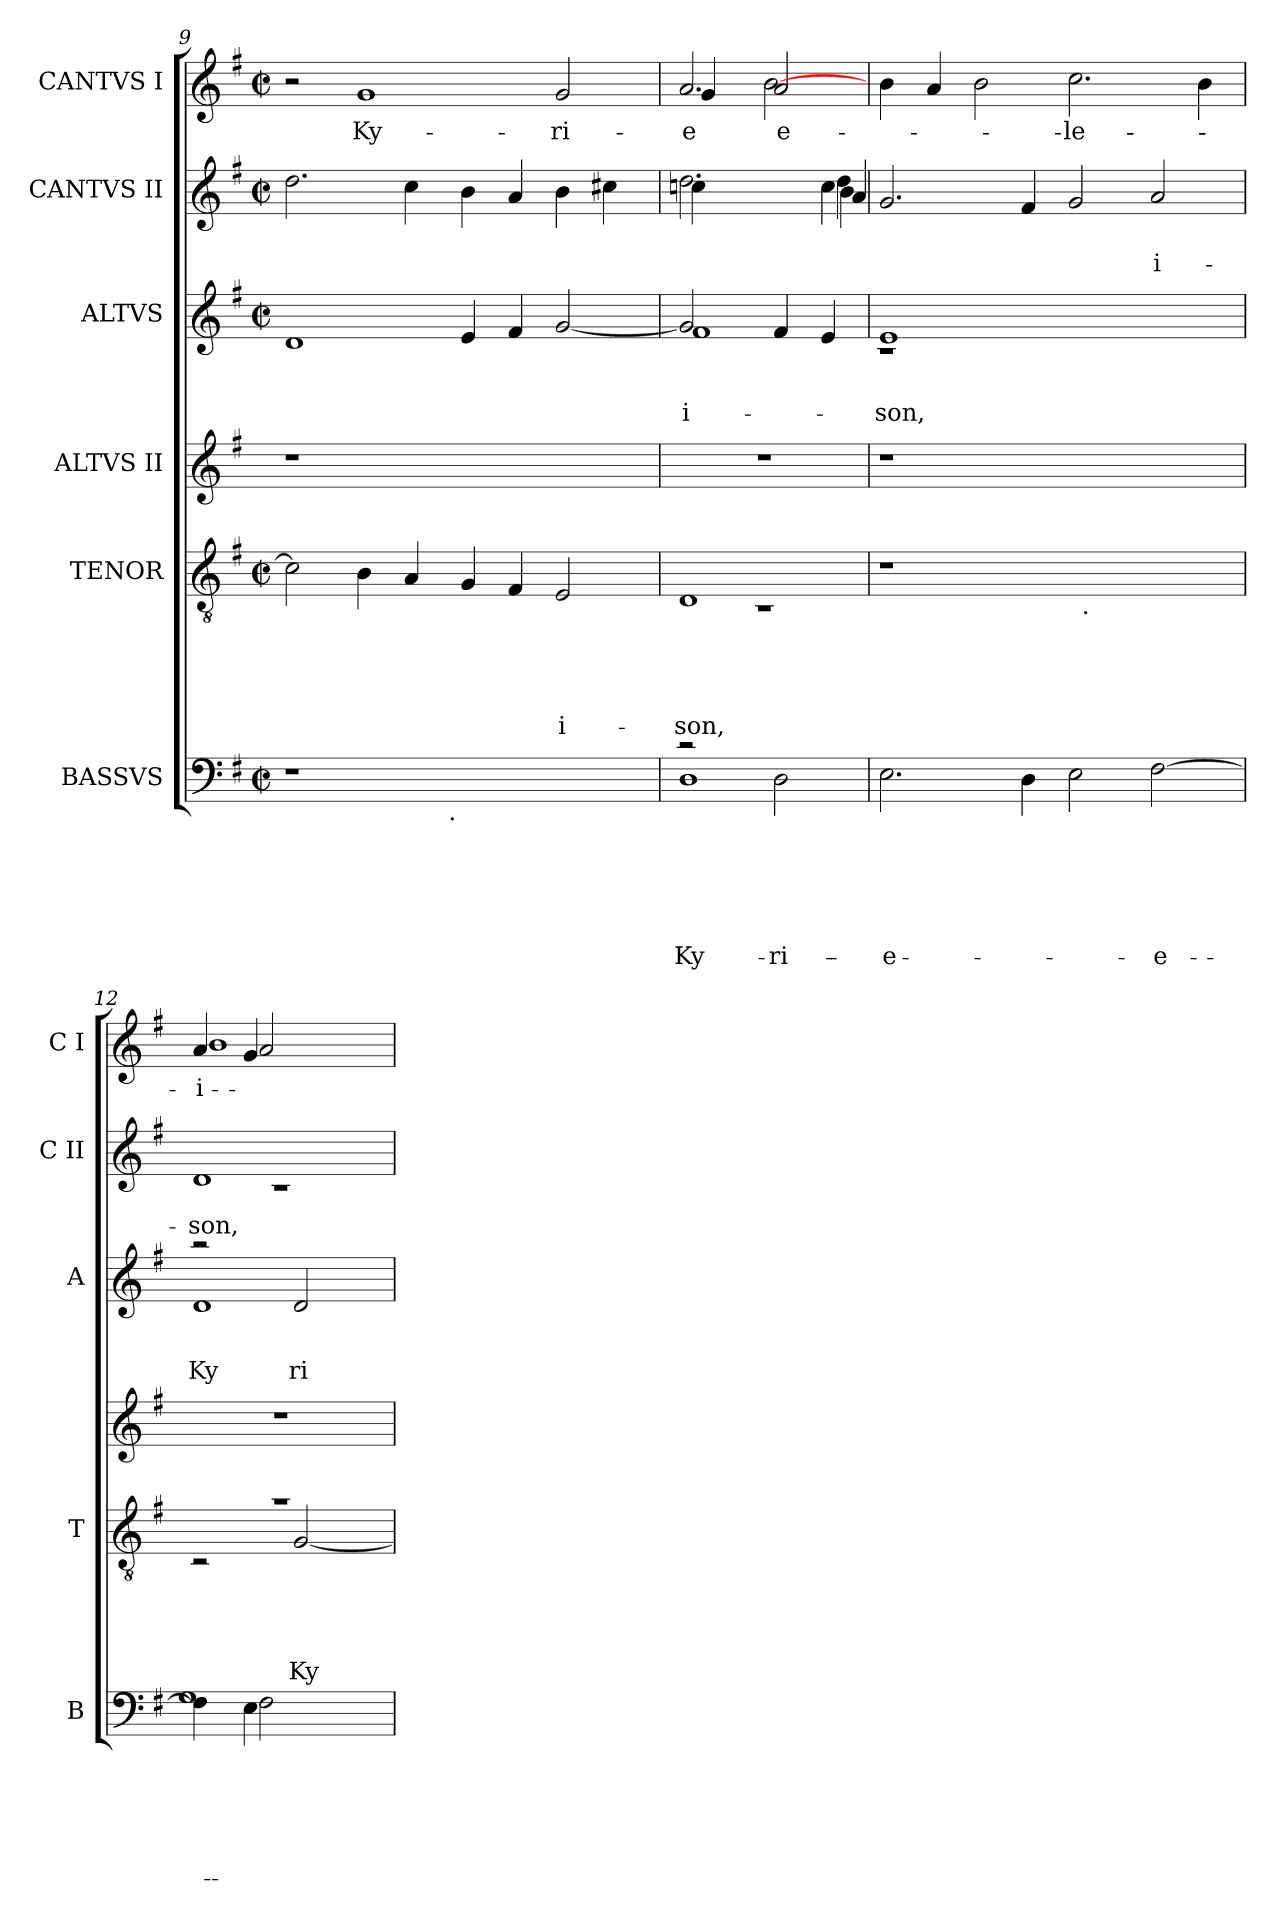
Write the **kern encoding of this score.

**kern	**text	**text	**text	**text	**text	**text	**kern	**text	**text	**text	**text	**text	**kern	**kern	**text	**text	**text	**kern	**text	**text	**kern	**text
*part6	*part6	*part6	*part6	*part6	*part6	*part6	*part5	*part5	*part5	*part5	*part5	*part5	*part4	*part3	*part3	*part3	*part3	*part2	*part2	*part2	*part1	*part1
*staff6	*staff6	*staff6	*staff6	*staff6	*staff6	*staff6	*staff5	*staff5	*staff5	*staff5	*staff5	*staff5	*staff4	*staff3	*staff3	*staff3	*staff3	*staff2	*staff2	*staff2	*staff1	*staff1
*I"BASSVS	*	*	*	*	*	*	*I"TENOR	*	*	*	*	*	*I"ALTVS II	*I"ALTVS	*	*	*	*I"CANTVS II	*	*	*I"CANTVS I	*
*I'B	*	*	*	*	*	*	*I'T	*	*	*	*	*	*	*I'A	*	*	*	*I'C II	*	*	*I'C I	*
*clefF4	*	*	*	*	*	*	*clefGv2	*	*	*	*	*	*clefG2	*clefG2	*	*	*	*clefG2	*	*	*clefG2	*
*k[f#]	*	*	*	*	*	*	*k[f#]	*	*	*	*	*	*k[f#]	*k[f#]	*	*	*	*k[f#]	*	*	*k[f#]	*
*G:	*	*	*	*	*	*	*G:	*	*	*	*	*	*G:	*G:	*	*	*	*G:	*	*	*G:	*
*M2/2	*	*	*	*	*	*	*M2/2	*	*	*	*	*	*	*M2/2	*	*	*	*M2/2	*	*	*M2/2	*
*met(c|)	*	*	*	*	*	*	*met(c|)	*	*	*	*	*	*	*met(c|)	*	*	*	*met(c|)	*	*	*met(c|)	*
=9	=9	=9	=9	=9	=9	=9	=9	=9	=9	=9	=9	=9	=9	=9	=9	=9	=9	=9	=9	=9	=9	=9
*^	*	*	*	*	*	*	*	*	*	*	*	*	*	*	*	*	*	*	*	*	*	*
1r	2ryy	.	.	.	.	.	.	2c\]	.	.	.	.	.	1r	1d	.	.	.	2.dd\	.	.	2r	.
!	!	!	!	!	!	!	!	!	!	!	!	!	!	!	!	!	!	!	!	!	!	!	!LO:LY:b
.	4...ryy	.	.	.	.	.	.	4B\	.	.	.	.	.	.	.	.	.	.	.	.	.	1g	Ky-
.	.	.	.	.	.	.	.	4A/	.	.	.	.	.	.	.	.	.	.	4cc\	.	.	.	.
!	!LO:TX:b:t=.	!	!	!	!	!	!	!	!	!	!	!	!	!	!	!	!	!	!	!	!	!	!
.	1ryy	.	.	.	.	.	.	.	.	.	.	.	.	.	.	.	.	.	.	.	.	.	.
1ryy	.	.	.	.	.	.	.	4G/	.	.	.	.	.	1ryy	4e/	.	.	.	4b\	.	.	.	.
.	.	.	.	.	.	.	.	4F#/	.	.	.	.	.	.	4f#/	.	.	.	4a/	.	.	.	.
!	!	!	!	!	!	!	!	!	!	!	!	!	!LO:LY:b	!	!	!	!	!	!	!	!	!	!LO:LY:b
.	.	.	.	.	.	.	.	2E/	.	.	.	.	-i-	.	[<2g/	.	.	.	4b\	.	.	2g/	-ri-
.	.	.	.	.	.	.	.	.	.	.	.	.	.	.	.	.	.	.	4cc#X\	.	.	.	.
.	32ryy	.	.	.	.	.	.	.	.	.	.	.	.	.	.	.	.	.	.	.	.	.	.
=10	=10	=10	=10	=10	=10	=10	=10	=10	=10	=10	=10	=10	=10	=10	=10	=10	=10	=10	=10	=10	=10	=10	=10
!	!	!	!	!	!	!	!LO:LY:b	!	!	!	!	!	!LO:LY:b	!	!	!	!	!LO:LY:b:rj	!	!	!	!	!LO:LY:b
*	*	*	*	*	*	*	*	*^	*	*	*	*	*	*	*^	*	*	*	*^	*	*	*^	*
*	*	*	*	*	*	*	*	*	*	*	*	*	*	*	*	*	*	*	*	*	*	*^	*	*	*	*^	*
*	*	*	*	*	*	*	*	*	*	*	*	*	*	*	*	*	*	*	*	*	*	*	*^	*	*	*	*	*	*
2rc	1D	.	.	.	.	.	-Ky-	1D	1rC	.	.	.	.	-son,	1r	2g/]	1f#	.	.	-i-	2.dd\	4ccni\	2.ryy	2.ryy	.	.	2.a/	4g/	2ryy	-e
.	.	.	.	.	.	.	.	.	.	.	.	.	.	.	.	.	.	.	.	.	.	2ryy	.	.	.	.	.	4ryy	.	.
!	!	!	!	!	!	!	!LO:LY:b	!	!	!	!	!	!	!	!	!	!	!	!	!	!	!	!	!	!	!	!	!	!	!LO:LY:b
2D\	.	.	.	.	.	.	ri-	.	.	.	.	.	.	.	.	4f#/	.	.	.	.	.	.	.	.	.	.	.	2a/	[<2b\	e-
.	.	.	.	.	.	.	.	.	.	.	.	.	.	.	.	4e/	.	.	.	.	4cc\	4dd\	4b\	4a/	.	.	4ryy	.	.	.
*v	*v	*	*	*	*	*	*	*	*	*	*	*	*	*	*	*	*	*	*	*	*	*	*	*	*	*	*v	*v	*v	*
*	*	*	*	*	*	*	*v	*v	*	*	*	*	*	*	*	*	*	*	*	*	*	*	*	*	*	*	*
!!LO:LB:g=z
=11	=11	=11	=11	=11	=11	=11	=11	=11	=11	=11	=11	=11	=11	=11	=11	=11	=11	=11	=11	=11	=11	=11	=11	=11	=11	=11
!	!	!	!	!	!	!LO:LY:b	!	!	!	!	!	!	!	!	!LO:N:vis=1	!	!	!LO:LY:b	!	!	!	!	!	!	!	!
*	*	*	*	*	*	*	*	*	*	*	*	*	*	*	*	*	*	*	*v	*v	*v	*v	*	*	*	*
2.E\	.	.	.	.	.	-e	1r	.	.	.	.	.	1r	1e	0rc	.	.	-son,	2.g/	.	.	4b\	.
.	.	.	.	.	.	.	.	.	.	.	.	.	.	.	.	.	.	.	.	.	.	4a/	.
.	.	.	.	.	.	.	.	.	.	.	.	.	.	.	.	.	.	.	.	.	.	2b\	.
4D\	.	.	.	.	.	.	.	.	.	.	.	.	.	.	.	.	.	.	4f#/	.	.	.	.
!	!	!	!	!	!	!	!	!	!	!	!	!	!	!	!	!	!	!	!	!	!	!	!LO:LY:b
2E\	.	.	.	.	.	.	32ryy	.	.	.	.	.	1ryy	1ryy	.	.	.	.	2g/	.	.	2.cc\	-le-
!	!	!	!	!	!	!	!LO:TX:b:t=.	!	!	!	!	!	!	!	!	!	!	!	!	!	!	!	!
.	.	.	.	.	.	.	32%31ryy	.	.	.	.	.	.	.	.	.	.	.	.	.	.	.	.
!	!	!	!	!	!	!LO:LY:b	!	!	!	!	!	!	!	!	!	!	!	!	!	!	!LO:LY:b	!	!
[>2F#\	.	.	.	.	.	e-	.	.	.	.	.	.	.	.	.	.	.	.	2a/	.	-i-	.	.
.	.	.	.	.	.	.	.	.	.	.	.	.	.	.	.	.	.	.	.	.	.	4b\	.
=12	=12	=12	=12	=12	=12	=12	=12	=12	=12	=12	=12	=12	=12	=12	=12	=12	=12	=12	=12	=12	=12	=12	=12
*^	*	*	*	*	*	*	*^	*	*	*	*	*	*	*	*	*	*	*	*	*	*	*	*
*	*^	*	*	*	*	*	*	*	*	*	*	*	*	*	*	*	*	*	*	*	*	*	*	*	*
!	!	!	!	!	!	!	!	!	!	!	!	!	!	!	!	!	!	!	!	!	!LO:LY:b	!	!	!LO:LY:b	!	!LO:LY:b:rj
*	*	*	*	*	*	*	*	*	*	*	*	*	*	*	*	*	*	*	*	*	*	*^	*	*	*^	*
*	*	*	*	*	*	*	*	*	*	*	*	*	*	*	*	*	*	*	*	*	*	*	*	*	*	*	*^	*
4F#\]	4ryy	1G	.	.	.	.	.	.	1ra	2rC	.	.	.	.	.	1r	2raa	1d	.	.	-Ky-	1d	1rc	.	-son,	4a/	4ryy	1b	-i-
4E\	2F#\	.	.	.	.	.	.	.	.	.	.	.	.	.	.	.	.	.	.	.	.	.	.	.	.	4g/	2a/	.	.
!	!	!	!	!	!	!	!	!	!	!	!	!	!	!	!LO:LY:b	!	!	!	!	!	!LO:LY:b	!	!	!	!	!	!	!	!
2ryy	.	.	.	.	.	.	.	.	.	[<2G/	.	.	.	.	Ky-	.	2d/	.	.	.	ri-	.	.	.	.	2ryy	.	.	.
.	4ryy	.	.	.	.	.	.	.	.	.	.	.	.	.	.	.	.	.	.	.	.	.	.	.	.	.	4ryy	.	.
*v	*v	*v	*	*	*	*	*	*	*	*	*	*	*	*	*	*	*v	*v	*	*	*	*v	*v	*	*	*v	*v	*v	*
*	*	*	*	*	*	*	*v	*v	*	*	*	*	*	*	*	*	*	*	*	*	*	*	*
=	=	=	=	=	=	=	=	=	=	=	=	=	=	=	=	=	=	=	=	=	=	=
*-	*-	*-	*-	*-	*-	*-	*-	*-	*-	*-	*-	*-	*-	*-	*-	*-	*-	*-	*-	*-	*-	*-
